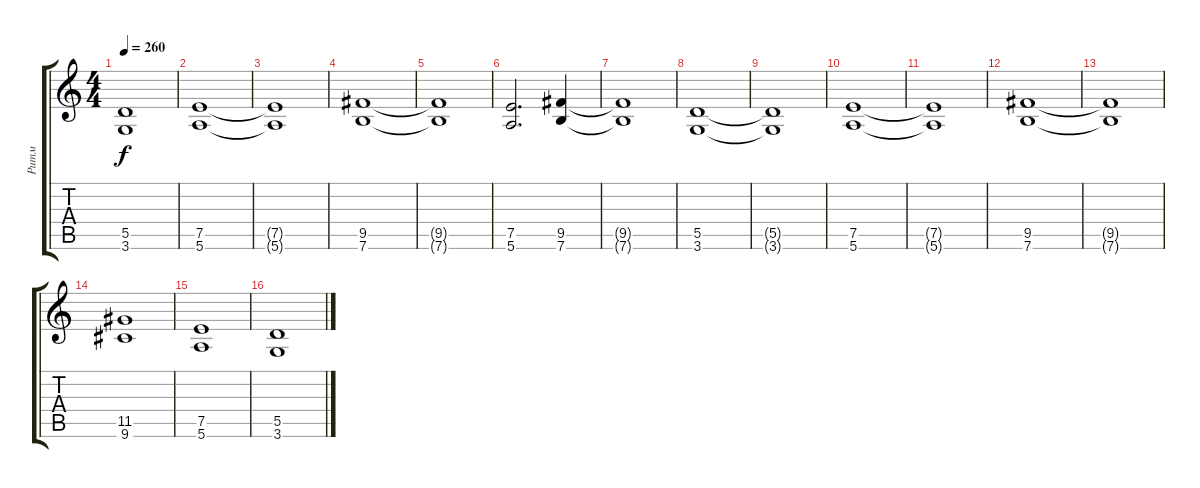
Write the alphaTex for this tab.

\track ("Ритм" "Ритм") {instrument distortionguitar}
\staff {score tabs}
\tuning (E4 B3 G3 D3 A2 E2) {hide}
\ts (4 4)
\tempo 260
\clef g2
\ks c
(5.5{t} 3.6{t}).1{dy f} |
(7.5 5.6).1 |
(7.5{t} 5.6{t}).1 |
(9.5 7.6).1 |
(9.5{t} 7.6{t}).1 |
(7.5 5.6).2{d} (9.5 7.6).4 |
(9.5{t} 7.6{t}).1 |
(5.5 3.6).1 |
(5.5{t} 3.6{t}).1 |
(7.5 5.6).1 |
(7.5{t} 5.6{t}).1 |
(9.5 7.6).1 |
(9.5{t} 7.6{t}).1 |
(11.5 9.6).1 |
(7.5 5.6).1 |
(5.5 3.6).1
